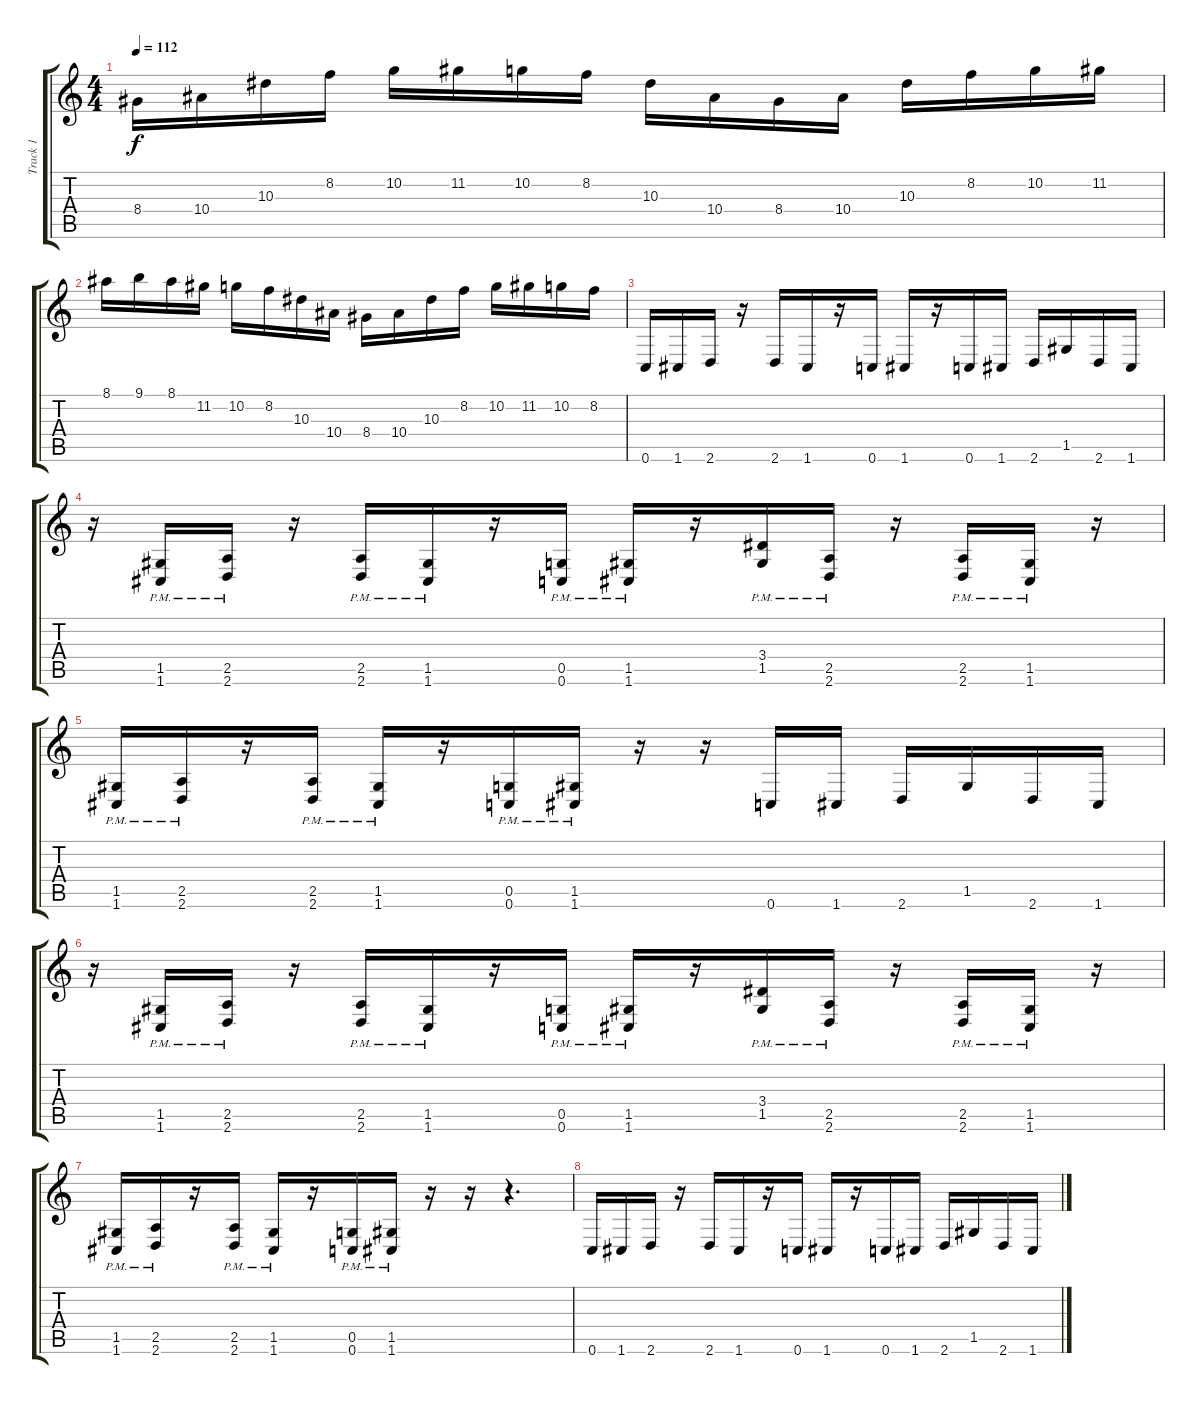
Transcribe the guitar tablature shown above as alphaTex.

\track ("Track 1" "Track 1") {instrument distortionguitar}
\staff {score tabs}
\tuning (D4 A3 F3 C3 G2 C2) {hide}
\ts (4 4)
\tempo 112
\clef g2
\ks c
8.4.16{dy f} 10.4.16 10.3.16 8.2.16 10.2.16 11.2.16 10.2.16 8.2.16 10.3.16 10.4.16 8.4.16 10.4.16 10.3.16 8.2.16 10.2.16 11.2.16 |
8.1.16 9.1.16 8.1.16 11.2.16 10.2.16 8.2.16 10.3.16 10.4.16 8.4.16 10.4.16 10.3.16 8.2.16 10.2.16 11.2.16 10.2.16 8.2.16 |
0.6.16 1.6.16 2.6.16 r.16 2.6.16 1.6.16 r.16 0.6.16 1.6.16 r.16 0.6.16 1.6.16 2.6.16 1.5.16 2.6.16 1.6.16 |
r.16 (1.5{pm} 1.6{pm}).16 (2.5{pm} 2.6{pm}).16 r.16 (2.5{pm} 2.6{pm}).16 (1.5{pm} 1.6{pm}).16 r.16 (0.5{pm} 0.6{pm}).16 (1.5{pm} 1.6{pm}).16 r.16 (3.4{pm} 1.5{pm}).16 (2.5{pm} 2.6{pm}).16 r.16 (2.5{pm} 2.6{pm}).16 (1.5{pm} 1.6{pm}).16 r.16 |
(1.5{pm} 1.6{pm}).16 (2.5{pm} 2.6{pm}).16 r.16 (2.5{pm} 2.6{pm}).16 (1.5{pm} 1.6{pm}).16 r.16 (0.5{pm} 0.6{pm}).16 (1.5{pm} 1.6{pm}).16 r.16 r.16 0.6.16 1.6.16 2.6.16 1.5.16 2.6.16 1.6.16 |
r.16 (1.5{pm} 1.6{pm}).16 (2.5{pm} 2.6{pm}).16 r.16 (2.5{pm} 2.6{pm}).16 (1.5{pm} 1.6{pm}).16 r.16 (0.5{pm} 0.6{pm}).16 (1.5{pm} 1.6{pm}).16 r.16 (3.4{pm} 1.5{pm}).16 (2.5{pm} 2.6{pm}).16 r.16 (2.5{pm} 2.6{pm}).16 (1.5{pm} 1.6{pm}).16 r.16 |
(1.5{pm} 1.6{pm}).16 (2.5{pm} 2.6{pm}).16 r.16 (2.5{pm} 2.6{pm}).16 (1.5{pm} 1.6{pm}).16 r.16 (0.5{pm} 0.6{pm}).16 (1.5{pm} 1.6{pm}).16 r.16 r.16 r.4{d} |
0.6.16 1.6.16 2.6.16 r.16 2.6.16 1.6.16 r.16 0.6.16 1.6.16 r.16 0.6.16 1.6.16 2.6.16 1.5.16 2.6.16 1.6.16
